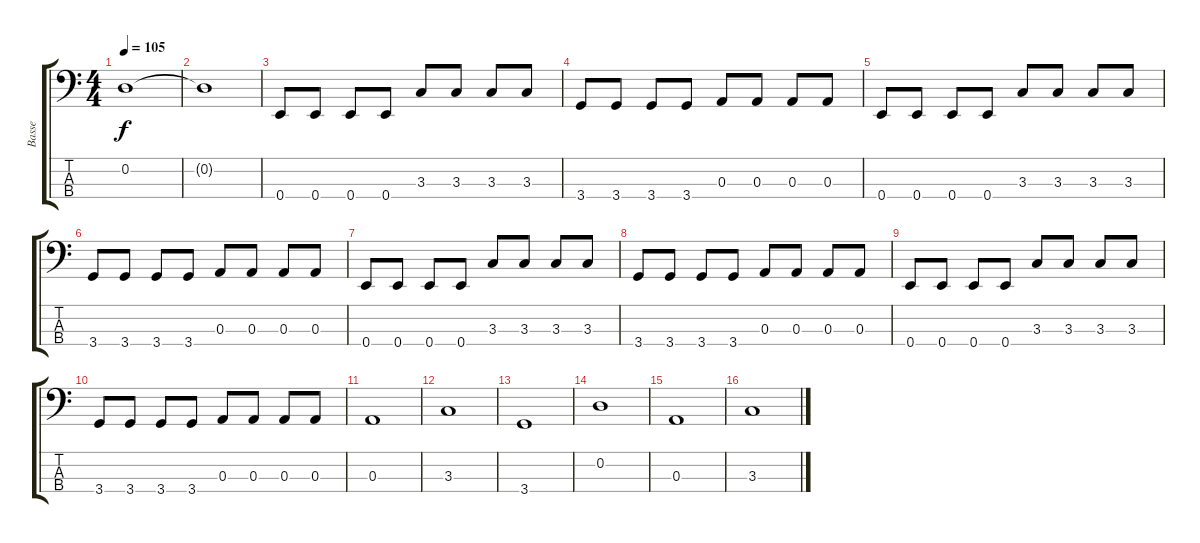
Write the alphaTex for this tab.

\track ("Basse" "Basse") {instrument electricbassfinger}
\staff {score tabs}
\tuning (G2 D2 A1 E1) {hide}
\ts (4 4)
\tempo 105
\clef f4
\ks c
0.2.1{dy f} |
0.2{t}.1 |
0.4.8 0.4.8 0.4.8 0.4.8 3.3.8 3.3.8 3.3.8 3.3.8 |
3.4.8 3.4.8 3.4.8 3.4.8 0.3.8 0.3.8 0.3.8 0.3.8 |
0.4.8 0.4.8 0.4.8 0.4.8 3.3.8 3.3.8 3.3.8 3.3.8 |
3.4.8 3.4.8 3.4.8 3.4.8 0.3.8 0.3.8 0.3.8 0.3.8 |
0.4.8 0.4.8 0.4.8 0.4.8 3.3.8 3.3.8 3.3.8 3.3.8 |
3.4.8 3.4.8 3.4.8 3.4.8 0.3.8 0.3.8 0.3.8 0.3.8 |
0.4.8 0.4.8 0.4.8 0.4.8 3.3.8 3.3.8 3.3.8 3.3.8 |
3.4.8 3.4.8 3.4.8 3.4.8 0.3.8 0.3.8 0.3.8 0.3.8 |
0.3.1 |
3.3.1 |
3.4.1 |
0.2.1 |
0.3.1 |
3.3.1
